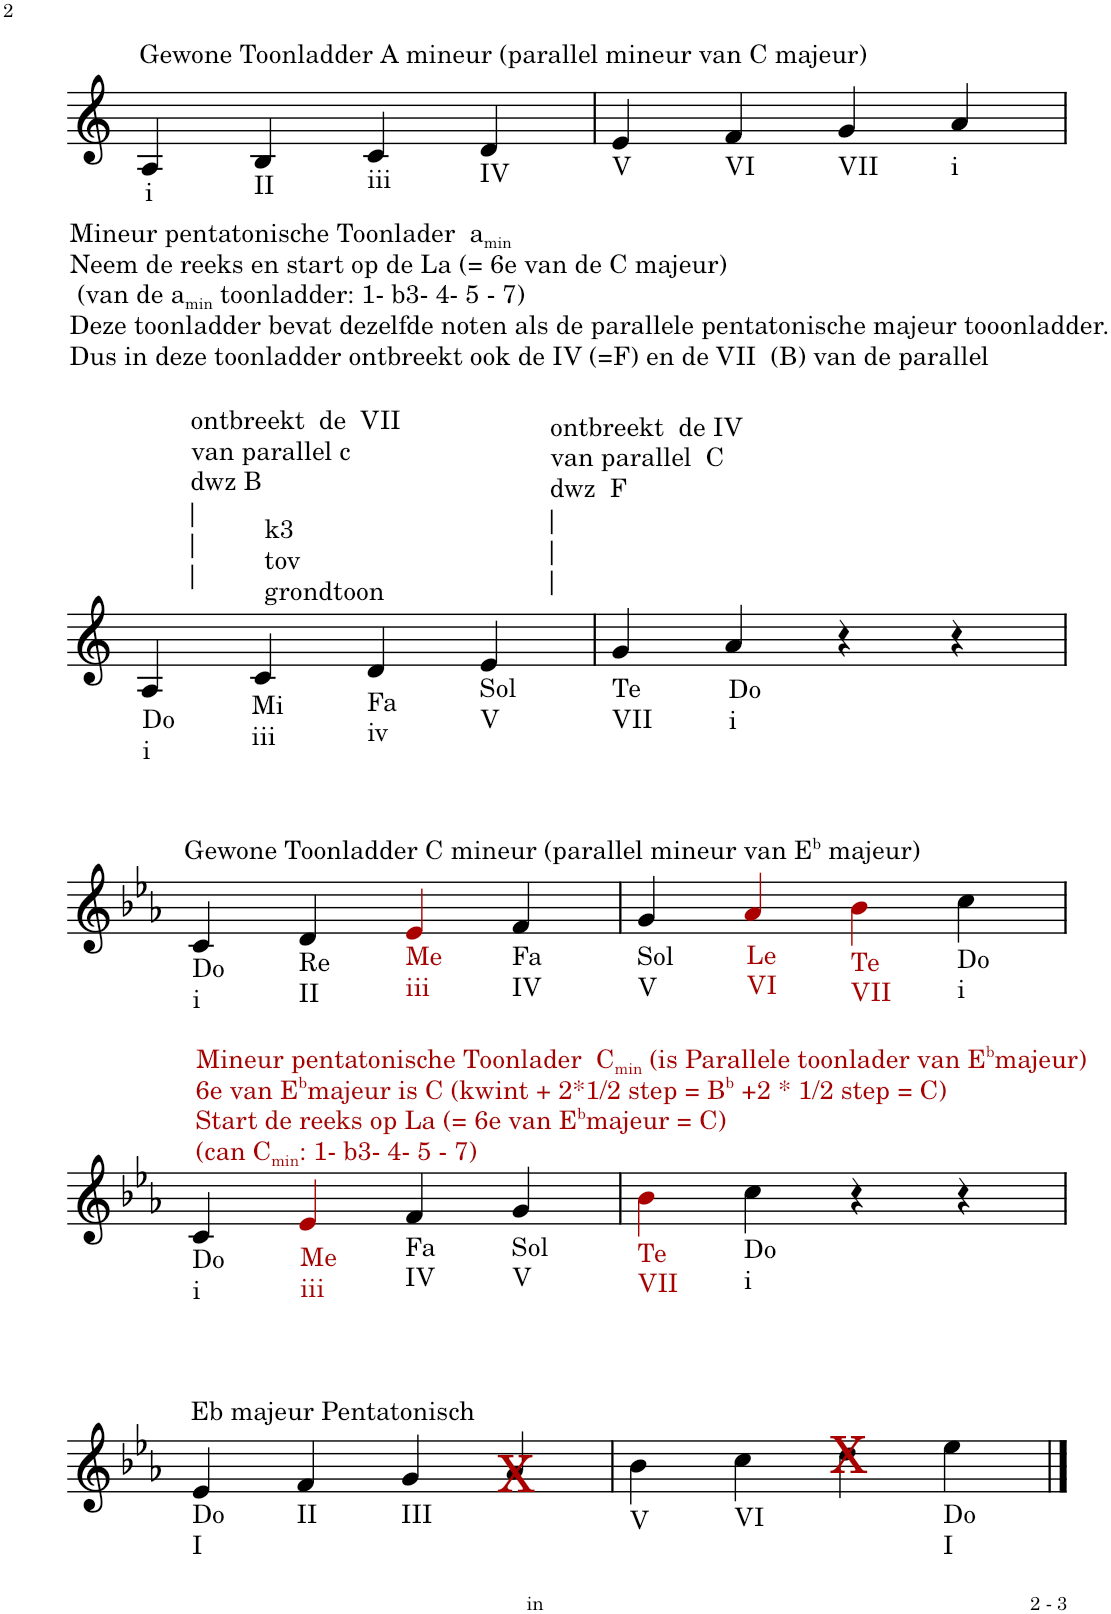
**kern
*part1
*staff1
*I"Piano
*I'Pno.
!!LO:PB:g=z
*clefG2
*k[]
*M4/4
=1
!LO:TX:a:t=Gewone Toonladder A mineur (parallel mineur van C majeur)
!LO:TX:b:t=i
4A/
!LO:TX:b:t=II
4B/
!LO:TX:b:t=iii
4c/
!LO:TX:b:t=IV
4d/
=2
!LO:TX:b:t=V
4e/
!LO:TX:b:t=VI
4f/
!LO:TX:b:t=VII
4g/
!LO:TX:b:t=i
4a/
!!LO:LB:g=z
=1
!LO:TX:b:t=Do
!LO:TX:b:t=i
!LO:TX:a:t=Mineur pentatonische Toonlader  a
!LO:TX:a:t=min
!LO:TX:a:t=Neem de reeks en start op de La (= 6e van de C majeur)
!LO:TX:a:t=(van de a
!LO:TX:a:t=min
!LO:TX:a:t=toonladder&colon; 1- b3- 4- 5 - 7)
!LO:TX:a:t=Deze toonladder bevat dezelfde noten als de parallele pentatonische majeur tooonladder.
!LO:TX:a:t=Dus in deze toonladder ontbreekt ook de IV (=F) en de VII  (B) van de parallel
!LO:TX:a:t=ontbreekt  de  VII
!LO:TX:a:t=van parallel c
!LO:TX:a:t=dwz B
!LO:TX:a:t=|
!LO:TX:a:t=|
!LO:TX:a:t=|
4A/
!LO:TX:b:t=Mi
!LO:TX:b:t=iii
!LO:TX:a:t=k3
!LO:TX:a:t=tov
!LO:TX:a:t=grondtoon
4c/
!LO:TX:b:t=Fa
!LO:TX:b:t=iv
4d/
!LO:TX:b:t=Sol
!LO:TX:b:t=V
!LO:TX:a:t=ontbreekt  de IV
!LO:TX:a:t=van parallel  C
!LO:TX:a:t=dwz  F
!LO:TX:a:t=|
!LO:TX:a:t=|
!LO:TX:a:t=|
4e/
=2
!LO:TX:b:t=Te
!LO:TX:b:t=VII
4g/
!LO:TX:b:t=Do
!LO:TX:b:t=i
4a/
4r
4r
!!LO:LB:g=z
=1
*k[b-e-a-]
!LO:TX:a:t=Gewone Toonladder C mineur (parallel mineur van E
!LO:TX:a:t=b
!LO:TX:a:t=majeur)
!LO:TX:b:t=Do
!LO:TX:b:t=i
4c/
!LO:TX:b:t=Re
!LO:TX:b:t=II
4d/
!LO:TX:b:color=#AA0000:t=Me
!LO:TX:b:t=iii
4e-i/
!LO:TX:b:t=Fa
!LO:TX:b:t=IV
4f/
=2
!LO:TX:b:t=Sol
!LO:TX:b:t=V
4g/
!LO:TX:b:color=#AA0000:t=Le
!LO:TX:b:t=VI
4a-i/
!LO:TX:b:color=#AA0000:t=Te
!LO:TX:b:t=VII
4b-i\
!LO:TX:b:t=Do
!LO:TX:b:t=i
4cc\
!!LO:LB:g=z
=1
*k[b-e-a-]
!LO:TX:a:color=#AA0000:t=Mineur pentatonische Toonlader  C
!LO:TX:a:t=min
!LO:TX:a:t=(is Parallele toonlader van E
!LO:TX:a:t=b
!LO:TX:a:t=majeur)
!LO:TX:a:t=6e van E
!LO:TX:a:t=b
!LO:TX:a:t=majeur is C (kwint + 2*1/2 step = B
!LO:TX:a:t=b
!LO:TX:a:t=+2 * 1/2 step = C)
!LO:TX:a:t=Start de reeks op La (= 6e van E
!LO:TX:a:t=b
!LO:TX:a:t=majeur = C)
!LO:TX:a:t=(can C
!LO:TX:a:t=min
!LO:TX:a:t=&colon; 1- b3- 4- 5 - 7)
!LO:TX:b:t=Do
!LO:TX:b:t=i
4c/
!LO:TX:b:color=#AA0000:t=Me
!LO:TX:b:t=iii
4e-i/
!LO:TX:b:t=Fa
!LO:TX:b:t=IV
4f/
!LO:TX:b:t=Sol
!LO:TX:b:t=V
4g/
=2
!LO:TX:b:color=#AA0000:t=Te
!LO:TX:b:t=VII
4b-i\
!LO:TX:b:t=Do
!LO:TX:b:t=i
4cc\
4r
4r
!!LO:LB:g=z
=1
!LO:TX:b:t=Do
!LO:TX:b:t=I
!LO:TX:a:t=Eb majeur Pentatonisch
4e-/
!LO:TX:b:t=II
4f/
!LO:TX:b:t=III
4g/
!LO:TX:a:color=#AA0000:t=X
4a-/
=2
!LO:TX:b:t=V
4b-\
!LO:TX:b:t=VI
4cc\
!LO:TX:a:color=#AA0000:t=X
4dd\
!LO:TX:b:t=Do
!LO:TX:b:t=I
4ee-\
==
*-
